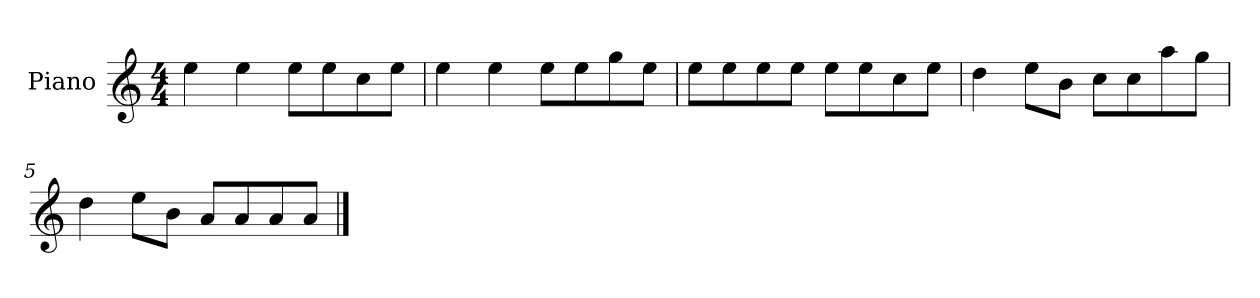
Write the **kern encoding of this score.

**kern
*part1
*staff1
*I"Piano
*I'P-no
*clefG2
*k[]
*M4/4
*MM90
=1
4ee\
4ee\
8ee\L
8ee\
8cc\
8ee\J
=2
4ee\
4ee\
8ee\L
8ee\
8gg\
8ee\J
=3
8ee\L
8ee\
8ee\
8ee\J
8ee\L
8ee\
8cc\
8ee\J
=4
4dd\
8ee\L
8b\J
8cc\L
8cc\
8aa\
8gg\J
=5
4dd\
8ee\L
8b\J
8a/L
8a/
8a/
8a/J
==
*-
